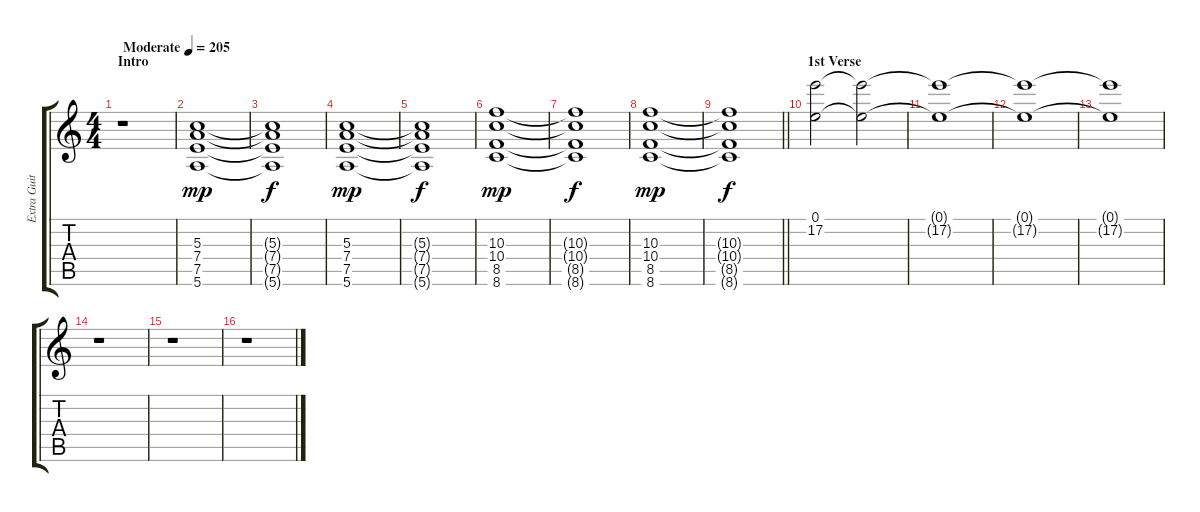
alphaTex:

\track ("Extra Guitar" "Extra Guit") {instrument distortionguitar}
\staff {score tabs}
\tuning (E4 B3 G3 D3 A2 E2) {hide}
\ts (4 4)
\section ("" "Intro")
\tempo (205 "Moderate")
\clef g2
\ks aminor
r.1{dy mp volume 9 balance 14 instrument distortionguitar} |
(5.3 7.4 7.5 5.6).1 |
(5.3{t} 7.4{t} 7.5{t} 5.6{t}).1{dy f} |
(5.3 7.4 7.5 5.6).1{dy mp} |
(5.3{t} 7.4{t} 7.5{t} 5.6{t}).1{dy f} |
(10.3 10.4 8.5 8.6).1{dy mp} |
(10.3{t} 10.4{t} 8.5{t} 8.6{t}).1{dy f} |
(10.3 10.4 8.5 8.6).1{dy mp} |
\barLineRight lightlight
(10.3{t} 10.4{t} 8.5{t} 8.6{t}).1{dy f} |
\section ("" "1st Verse")
(0.1 17.2).2{volume 10 balance 8} (0.1{t} 17.2{t}).2{volume 3} |
(0.1{t} 17.2{t}).1 |
(0.1{t} 17.2{t}).1 |
(0.1{t} 17.2{t}).1 |
r.1 |
r.1 |
r.1
